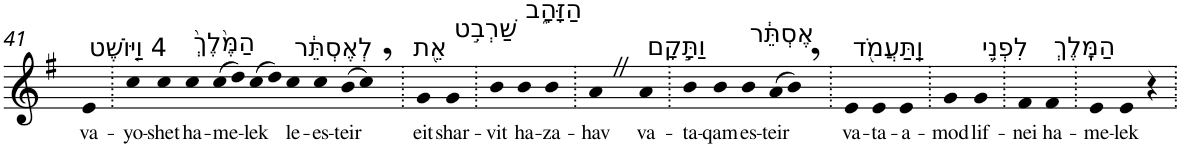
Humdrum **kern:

**kern	**text
*part1	*part1
*staff1	*staff1
*I"Piano	*
*I'Pno	*
!!LO:PB:g=z
*clefG2	*
*k[f#]	*
*G:	*
=41	=41
!LO:TX:a:t=4 וַיּ֤וֹשֶׁט	!
!	!LO:LY:b
4e	va-
=42.	=42.
!	!LO:LY:b
4cc	-yo-
!	!LO:LY:b
4cc	-shet
!LO:TX:a:t=הַמֶּ֙לֶךְ֙	!
!	!LO:LY:b
4cc	ha-
!	!LO:LY:b
(>8cc	-me-
8dd)	.
!	!LO:LY:b
(>8cc	-lek
8dd)	.
!LO:TX:a:t=לְאֶסְתֵּ֔ר	!
!	!LO:LY:b
4cc	le-
!	!LO:LY:b
4cc	-es-
!	!LO:LY:b
(>8b	-teir
8cc,)	.
=43.	=43.
!LO:TX:a:t=אֵ֖ת	!
!	!LO:LY:b
4g	eit
!LO:TX:a:t=שַׁרְבִ֣ט	!
!	!LO:LY:b
4g	shar-
=44.	=44.
!	!LO:LY:b
4b	-vit
!LO:TX:a:t=הַזָּהָ֑ב	!
!	!LO:LY:b
4b	ha-
!	!LO:LY:b
4b	-za-
=45.	=45.
!	!LO:LY:b
4aZ	-hav
!LO:TX:a:t=וַתָּ֣קָם	!
!	!LO:LY:b
4a	va-
=46.	=46.
!	!LO:LY:b
4b	-ta-
!	!LO:LY:b
4b	-qam
!LO:TX:a:t=אֶסְתֵּ֔ר	!
!	!LO:LY:b
4b	es-
!	!LO:LY:b
(>8a	-teir
8b,)	.
=47.	=47.
!LO:TX:a:t=וַֽתַּעֲמֹ֖ד	!
!	!LO:LY:b
4e	va-
!	!LO:LY:b
4e	-ta-
!	!LO:LY:b
4e	-a-
=48.	=48.
!	!LO:LY:b
4g	-mod
!LO:TX:a:t=לִפְנֵ֥י	!
!	!LO:LY:b
4g	lif-
=49.	=49.
!	!LO:LY:b
4f#	-nei
!LO:TX:a:t=הַמֶּֽלֶךְ	!
!	!LO:LY:b
4f#	ha-
=50.	=50.
!	!LO:LY:b
4e	-me-
!	!LO:LY:b
4e	-lek
4r	.
=.	=.
*-	*-
